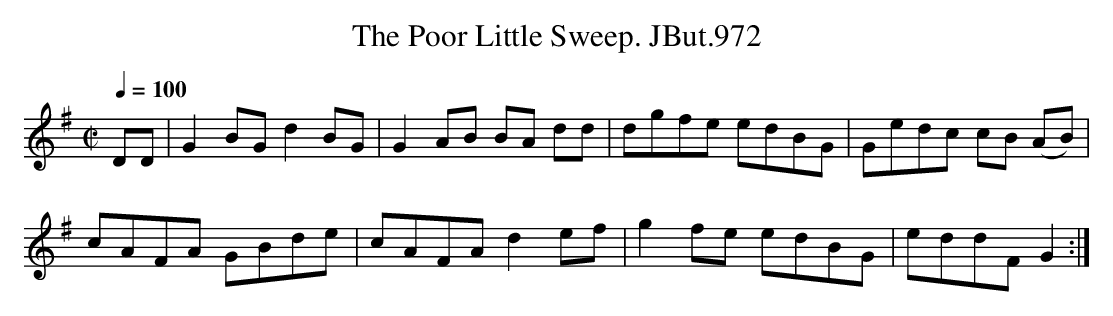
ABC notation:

X:1
T:Poor Little Sweep. JBut.972, The
M:C|
L:1/8
Q:1/4=100
K:G
DD|G2 BG d2 BG|G2 AB BA dd|dgfe edBG|Gedc cB (AB)|
cAFA GBde|cAFA d2 ef|g2 fe edBG|eddF G2:|
